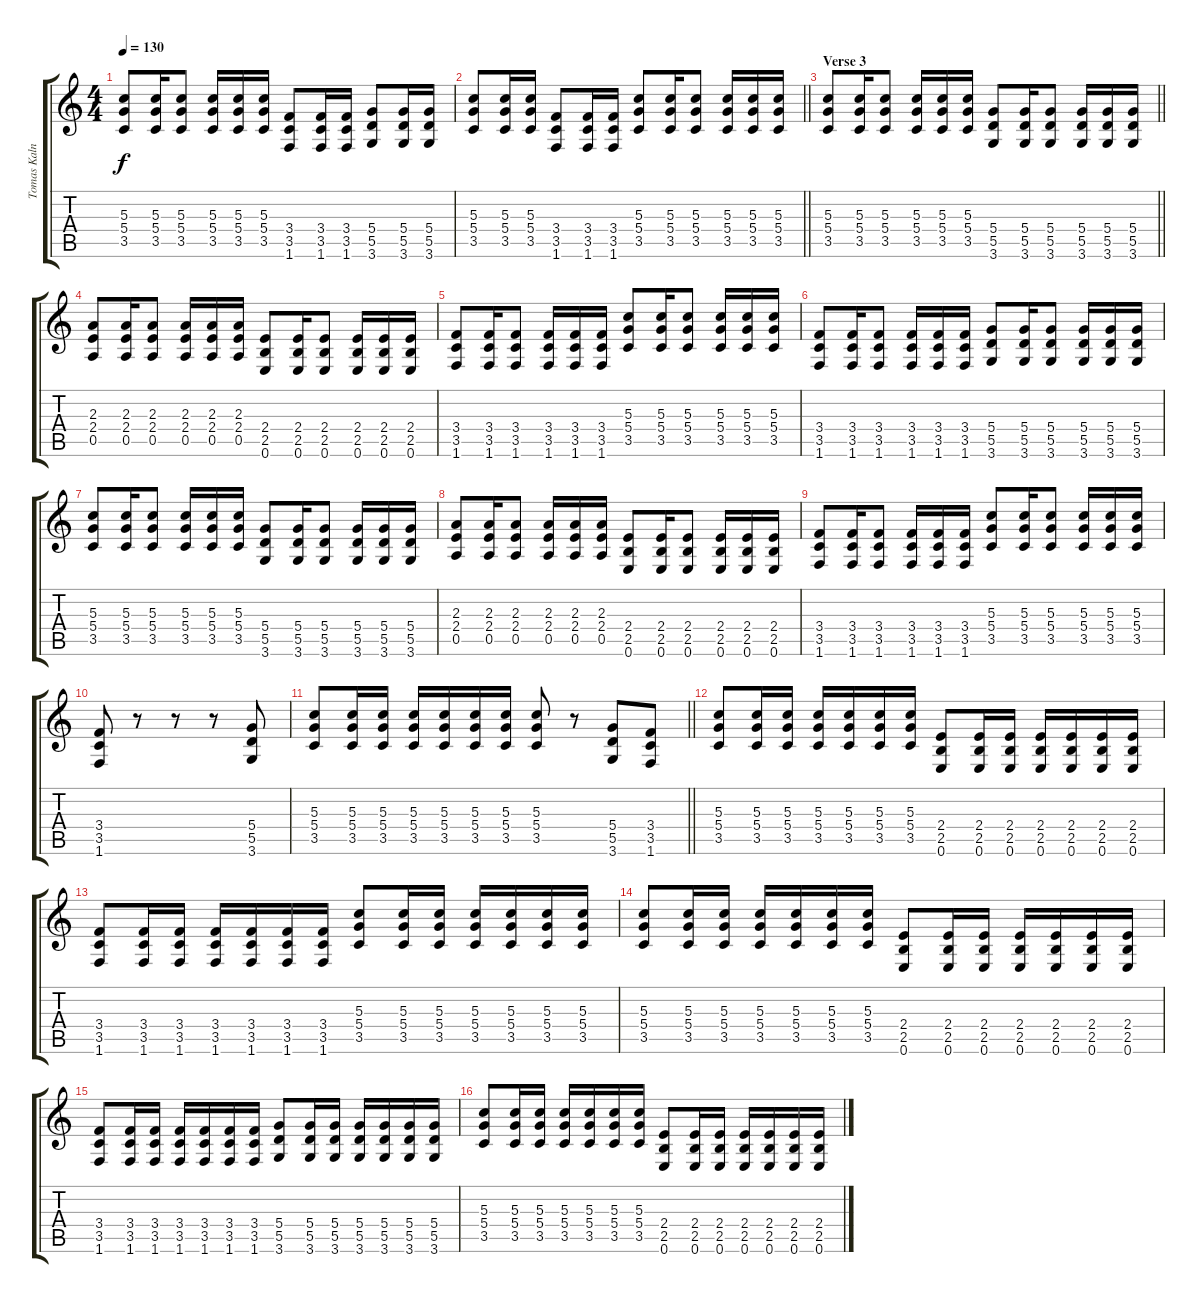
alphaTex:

\track ("Tomas Kalnoky - Guitar" "Tomas Kaln") {instrument distortionguitar}
\staff {score tabs}
\tuning (E4 B3 G3 D3 A2 E2) {hide}
\ts (4 4)
\tempo 130
\clef g2
\ks c
(5.3 5.4 3.5).8{dy f} (5.3 5.4 3.5).16 (5.3 5.4 3.5).8 (5.3 5.4 3.5).16 (5.3 5.4 3.5).16 (5.3 5.4 3.5).16 (3.4 3.5 1.6).8 (3.4 3.5 1.6).16 (3.4 3.5 1.6).16 (5.4 5.5 3.6).8 (5.4 5.5 3.6).16 (5.4 5.5 3.6).16 |
\barLineRight lightlight
(5.3 5.4 3.5).8 (5.3 5.4 3.5).16 (5.3 5.4 3.5).16 (3.4 3.5 1.6).8 (3.4 3.5 1.6).16 (3.4 3.5 1.6).16 (5.3 5.4 3.5).8 (5.3 5.4 3.5).16 (5.3 5.4 3.5).8 (5.3 5.4 3.5).16 (5.3 5.4 3.5).16 (5.3 5.4 3.5).16 |
\section ("" "Verse 3")
\barLineRight lightlight
(5.3 5.4 3.5).8 (5.3 5.4 3.5).16 (5.3 5.4 3.5).8 (5.3 5.4 3.5).16 (5.3 5.4 3.5).16 (5.3 5.4 3.5).16 (5.4 5.5 3.6).8 (5.4 5.5 3.6).16 (5.4 5.5 3.6).8 (5.4 5.5 3.6).16 (5.4 5.5 3.6).16 (5.4 5.5 3.6).16 |
(2.3 2.4 0.5).8 (2.3 2.4 0.5).16 (2.3 2.4 0.5).8 (2.3 2.4 0.5).16 (2.3 2.4 0.5).16 (2.3 2.4 0.5).16 (2.4 2.5 0.6).8 (2.4 2.5 0.6).16 (2.4 2.5 0.6).8 (2.4 2.5 0.6).16 (2.4 2.5 0.6).16 (2.4 2.5 0.6).16 |
(3.4 3.5 1.6).8 (3.4 3.5 1.6).16 (3.4 3.5 1.6).8 (3.4 3.5 1.6).16 (3.4 3.5 1.6).16 (3.4 3.5 1.6).16 (5.3 5.4 3.5).8 (5.3 5.4 3.5).16 (5.3 5.4 3.5).8 (5.3 5.4 3.5).16 (5.3 5.4 3.5).16 (5.3 5.4 3.5).16 |
(3.4 3.5 1.6).8 (3.4 3.5 1.6).16 (3.4 3.5 1.6).8 (3.4 3.5 1.6).16 (3.4 3.5 1.6).16 (3.4 3.5 1.6).16 (5.4 5.5 3.6).8 (5.4 5.5 3.6).16 (5.4 5.5 3.6).8 (5.4 5.5 3.6).16 (5.4 5.5 3.6).16 (5.4 5.5 3.6).16 |
(5.3 5.4 3.5).8 (5.3 5.4 3.5).16 (5.3 5.4 3.5).8 (5.3 5.4 3.5).16 (5.3 5.4 3.5).16 (5.3 5.4 3.5).16 (5.4 5.5 3.6).8 (5.4 5.5 3.6).16 (5.4 5.5 3.6).8 (5.4 5.5 3.6).16 (5.4 5.5 3.6).16 (5.4 5.5 3.6).16 |
(2.3 2.4 0.5).8 (2.3 2.4 0.5).16 (2.3 2.4 0.5).8 (2.3 2.4 0.5).16 (2.3 2.4 0.5).16 (2.3 2.4 0.5).16 (2.4 2.5 0.6).8 (2.4 2.5 0.6).16 (2.4 2.5 0.6).8 (2.4 2.5 0.6).16 (2.4 2.5 0.6).16 (2.4 2.5 0.6).16 |
(3.4 3.5 1.6).8 (3.4 3.5 1.6).16 (3.4 3.5 1.6).8 (3.4 3.5 1.6).16 (3.4 3.5 1.6).16 (3.4 3.5 1.6).16 (5.3 5.4 3.5).8 (5.3 5.4 3.5).16 (5.3 5.4 3.5).8 (5.3 5.4 3.5).16 (5.3 5.4 3.5).16 (5.3 5.4 3.5).16 |
(3.4 3.5 1.6).8 r.8 r.8 r.8 (5.4 5.5 3.6).8 |
\barLineRight lightlight
(5.3 5.4 3.5).8 (5.3 5.4 3.5).16 (5.3 5.4 3.5).16 (5.3 5.4 3.5).16 (5.3 5.4 3.5).16 (5.3 5.4 3.5).16 (5.3 5.4 3.5).16 (5.3 5.4 3.5).8 r.8 (5.4 5.5 3.6).8 (3.4 3.5 1.6).8 |
(5.3 5.4 3.5).8 (5.3 5.4 3.5).16 (5.3 5.4 3.5).16 (5.3 5.4 3.5).16 (5.3 5.4 3.5).16 (5.3 5.4 3.5).16 (5.3 5.4 3.5).16 (2.4 2.5 0.6).8 (2.4 2.5 0.6).16 (2.4 2.5 0.6).16 (2.4 2.5 0.6).16 (2.4 2.5 0.6).16 (2.4 2.5 0.6).16 (2.4 2.5 0.6).16 |
(3.4 3.5 1.6).8 (3.4 3.5 1.6).16 (3.4 3.5 1.6).16 (3.4 3.5 1.6).16 (3.4 3.5 1.6).16 (3.4 3.5 1.6).16 (3.4 3.5 1.6).16 (5.3 5.4 3.5).8 (5.3 5.4 3.5).16 (5.3 5.4 3.5).16 (5.3 5.4 3.5).16 (5.3 5.4 3.5).16 (5.3 5.4 3.5).16 (5.3 5.4 3.5).16 |
(5.3 5.4 3.5).8 (5.3 5.4 3.5).16 (5.3 5.4 3.5).16 (5.3 5.4 3.5).16 (5.3 5.4 3.5).16 (5.3 5.4 3.5).16 (5.3 5.4 3.5).16 (2.4 2.5 0.6).8 (2.4 2.5 0.6).16 (2.4 2.5 0.6).16 (2.4 2.5 0.6).16 (2.4 2.5 0.6).16 (2.4 2.5 0.6).16 (2.4 2.5 0.6).16 |
(3.4 3.5 1.6).8 (3.4 3.5 1.6).16 (3.4 3.5 1.6).16 (3.4 3.5 1.6).16 (3.4 3.5 1.6).16 (3.4 3.5 1.6).16 (3.4 3.5 1.6).16 (5.4 5.5 3.6).8 (5.4 5.5 3.6).16 (5.4 5.5 3.6).16 (5.4 5.5 3.6).16 (5.4 5.5 3.6).16 (5.4 5.5 3.6).16 (5.4 5.5 3.6).16 |
(5.3 5.4 3.5).8 (5.3 5.4 3.5).16 (5.3 5.4 3.5).16 (5.3 5.4 3.5).16 (5.3 5.4 3.5).16 (5.3 5.4 3.5).16 (5.3 5.4 3.5).16 (2.4 2.5 0.6).8 (2.4 2.5 0.6).16 (2.4 2.5 0.6).16 (2.4 2.5 0.6).16 (2.4 2.5 0.6).16 (2.4 2.5 0.6).16 (2.4 2.5 0.6).16
